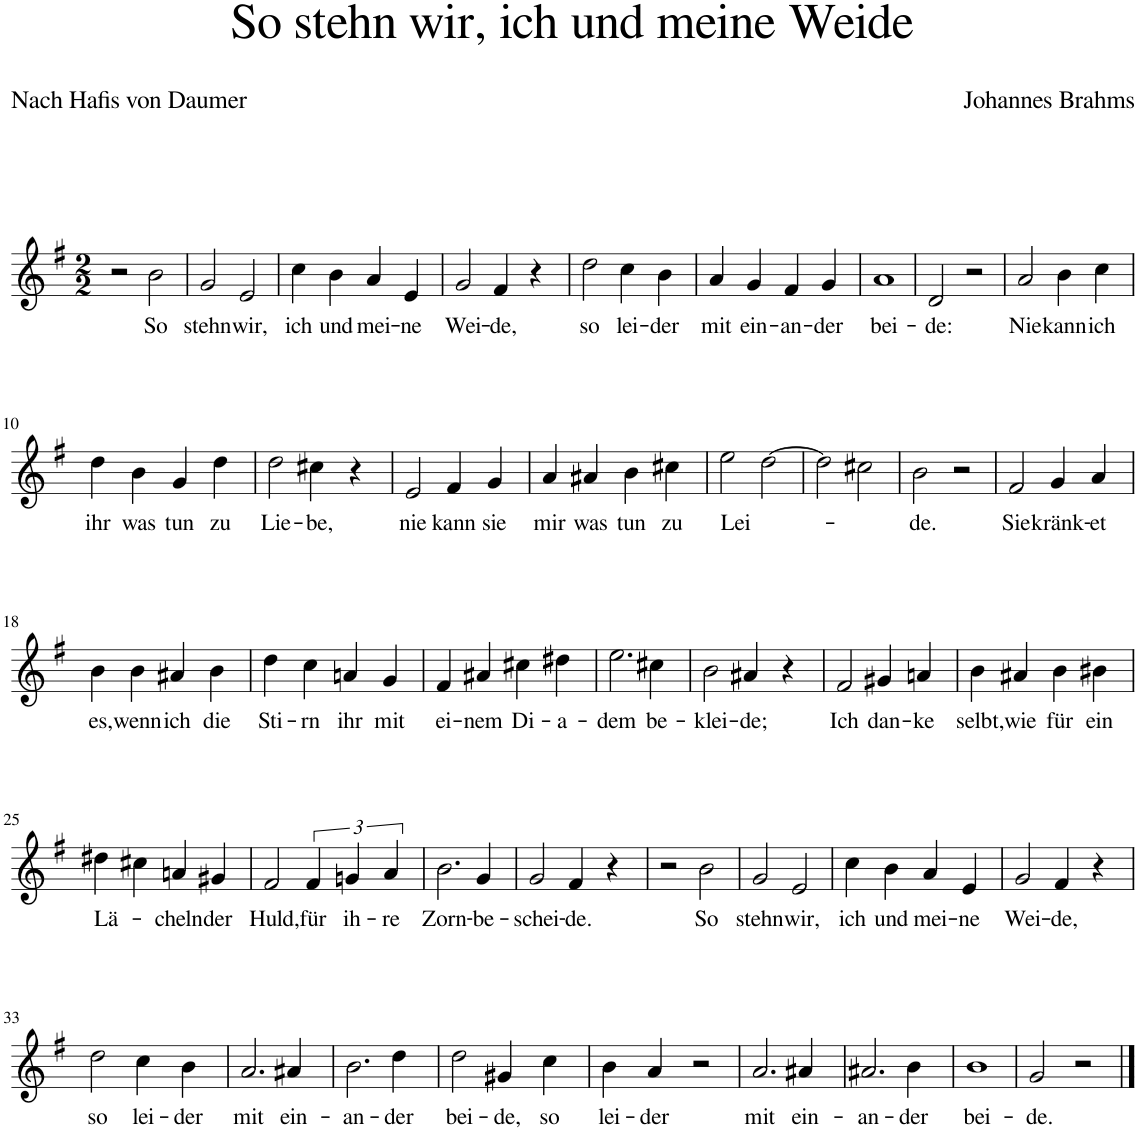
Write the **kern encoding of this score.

**kern	**text
*part1	*part1
*staff1	*staff1
*I"Piano	*
*I'Pno	*
*clefG2	*
*k[f#]	*
*M2/2	*
=1	=1
2r	.
!	!LO:LY:b
2b\	So
=2	=2
!	!LO:LY:b
2g/	stehn
!	!LO:LY:b
2e/	wir,
=3	=3
!	!LO:LY:b
4cc\	ich
!	!LO:LY:b
4b\	und
!	!LO:LY:b
4a/	mei-
!	!LO:LY:b
4e/	-ne
=4	=4
!	!LO:LY:b
2g/	Wei-
!	!LO:LY:b
4f#/	-de,
4r	.
=5	=5
!	!LO:LY:b
2dd\	so
!	!LO:LY:b
4cc\	lei-
!	!LO:LY:b
4b\	-der
=6	=6
!	!LO:LY:b
4a/	mit
!	!LO:LY:b
4g/	ein-
!	!LO:LY:b
4f#/	-an-
!	!LO:LY:b
4g/	-der
=7	=7
!	!LO:LY:b
1a	bei-
=8	=8
!	!LO:LY:b
2d/	-de:
2r	.
=9	=9
!	!LO:LY:b
2a/	Nie
!	!LO:LY:b
4b\	kann
!	!LO:LY:b
4cc\	ich
!!LO:LB:g=z
=10	=10
!	!LO:LY:b
4dd\	ihr
!	!LO:LY:b
4b\	was
!	!LO:LY:b
4g/	tun
!	!LO:LY:b
4dd\	zu
=11	=11
!	!LO:LY:b
2dd\	Lie-
!	!LO:LY:b
4cc#X\	-be,
4r	.
=12	=12
!	!LO:LY:b
2e/	nie
!	!LO:LY:b
4f#/	kann
!	!LO:LY:b
4g/	sie
=13	=13
!	!LO:LY:b
4a/	mir
!	!LO:LY:b
4a#X/	was
!	!LO:LY:b
4b\	tun
!	!LO:LY:b
4cc#X\	zu
=14	=14
!	!LO:LY:b
2ee\	Lei-
[2dd\	.
=15	=15
2dd\]	.
2cc#X\	.
=16	=16
!	!LO:LY:b
2b\	-de.
2r	.
=17	=17
!	!LO:LY:b
2f#/	Sie
!	!LO:LY:b
4g/	kränk-
!	!LO:LY:b
4a/	-et
!!LO:LB:g=z
=18	=18
!	!LO:LY:b
4b\	es,
!	!LO:LY:b
4b\	wenn
!	!LO:LY:b
4a#X/	ich
!	!LO:LY:b
4b\	die
=19	=19
!	!LO:LY:b
4dd\	Sti-
!	!LO:LY:b
4cc\	-rn
!	!LO:LY:b
4an/	ihr
!	!LO:LY:b
4g/	mit
=20	=20
!	!LO:LY:b
4f#/	ei-
!	!LO:LY:b
4a#X/	-nem
!	!LO:LY:b
4cc#X\	Di-
!	!LO:LY:b
4dd#X\	-a-
=21	=21
!	!LO:LY:b
2.ee\	-dem
!	!LO:LY:b
4cc#X\	be-
=22	=22
!	!LO:LY:b
2b\	-klei-
!	!LO:LY:b
4a#X/	-de;
4r	.
=23	=23
!	!LO:LY:b
2f#/	Ich
!	!LO:LY:b
4g#X/	dan-
!	!LO:LY:b
4an/	-ke
=24	=24
!	!LO:LY:b
4b\	selbt,
!	!LO:LY:b
4a#X/	wie
!	!LO:LY:b
4b\	für
!	!LO:LY:b
4b#X\	ein
!!LO:LB:g=z
=25	=25
!	!LO:LY:b
4dd#X\	Lä-
4cc#X\	.
!	!LO:LY:b
4an/	-cheln
!	!LO:LY:b
4g#X/	der
=26	=26
!	!LO:LY:b
2f#/	Huld,
!	!LO:LY:b
6f#/	für
!	!LO:LY:b
6gn/	ih-
!	!LO:LY:b
6a/	-re
=27	=27
!	!LO:LY:b
2.b\	Zorn-
!	!LO:LY:b
4g/	-be-
=28	=28
!	!LO:LY:b
2g/	-schei-
!	!LO:LY:b
4f#/	-de.
4r	.
=29	=29
2r	.
!	!LO:LY:b
2b\	So
=30	=30
!	!LO:LY:b
2g/	stehn
!	!LO:LY:b
2e/	wir,
=31	=31
!	!LO:LY:b
4cc\	ich
!	!LO:LY:b
4b\	und
!	!LO:LY:b
4a/	mei-
!	!LO:LY:b
4e/	-ne
=32	=32
!	!LO:LY:b
2g/	Wei-
!	!LO:LY:b
4f#/	-de,
4r	.
!!LO:LB:g=z
=33	=33
!	!LO:LY:b
2dd\	so
!	!LO:LY:b
4cc\	lei-
!	!LO:LY:b
4b\	-der
=34	=34
!	!LO:LY:b
2.a/	mit
!	!LO:LY:b
4a#X/	ein-
=35	=35
!	!LO:LY:b
2.b\	-an-
!	!LO:LY:b
4dd\	-der
=36	=36
!	!LO:LY:b
2dd\	bei-
!	!LO:LY:b
4g#X/	-de,
!	!LO:LY:b
4cc\	so
=37	=37
!	!LO:LY:b
4b\	lei-
!	!LO:LY:b
4a/	-der
2r	.
=38	=38
!	!LO:LY:b
2.a/	mit
!	!LO:LY:b
4a#X/	ein-
=39	=39
!	!LO:LY:b
2.a#X/	-an-
!	!LO:LY:b
4b\	-der
=40	=40
!	!LO:LY:b
1b	bei-
=41	=41
!	!LO:LY:b
2g/	-de.
2r	.
==	==
*-	*-
